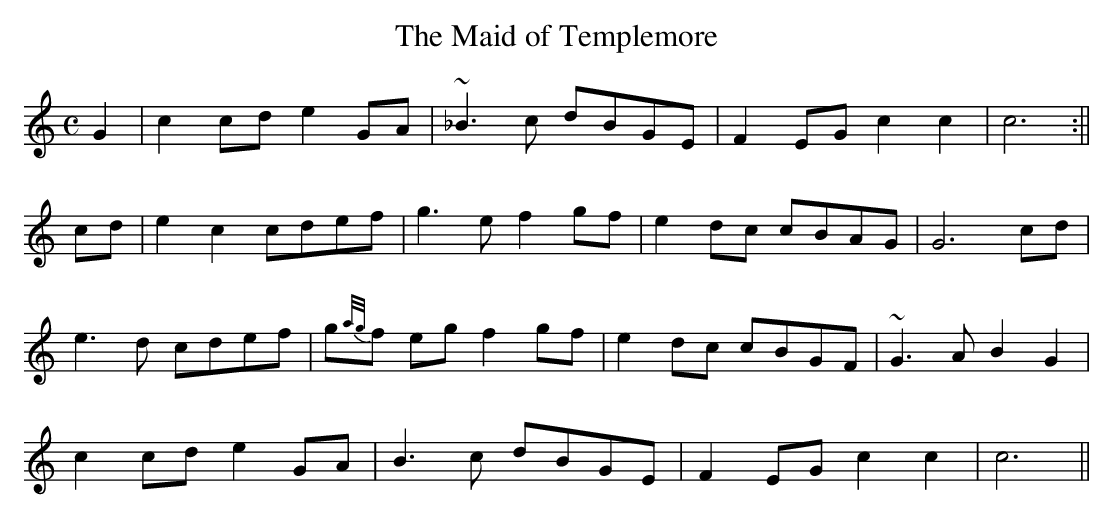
X:1
T:Maid of Templemore, The
M:C
L:1/8
K:C
G2|c2 cd e2 GA|~_B3c dBGE|F2 EG c2c2|c6:||
cd|e2c2 cdef|g3e f2 gf|e2 dc cBAG|G6 cd|
e3d cdef|g{a/g/}f eg f2 gf|e2 dc cBGF|~G3 A B2 G2|
c2 cd e2 GA|B3c dBGE|F2 EG c2c2|c6||
